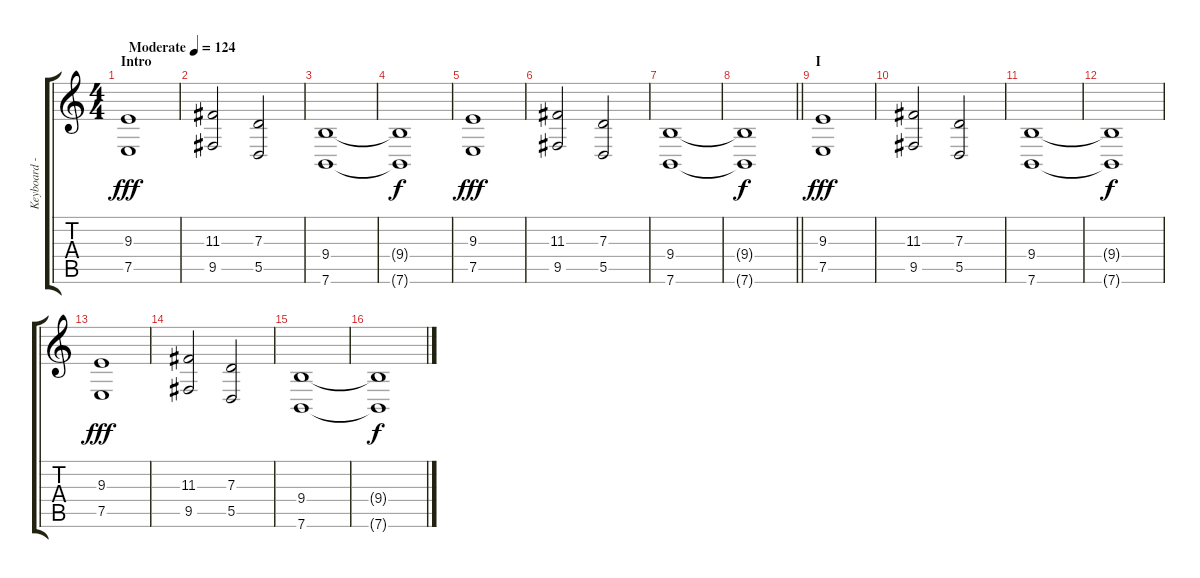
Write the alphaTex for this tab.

\track ("Keyboard - Choir (Ctulhu)" "Keyboard -") {instrument choiraahs}
\staff {score tabs}
\tuning (E4 B3 G3 D3 A2 E2) {hide}
\ts (4 4)
\section ("" "Intro")
\tempo (124 "Moderate")
\clef g2
\ks c
(9.3 7.5).1{dy fff instrument choiraahs} |
(11.3 9.5).2 (7.3 5.5).2 |
(9.4 7.6).1 |
(9.4{t} 7.6{t}).1{dy f} |
(9.3 7.5).1{dy fff} |
(11.3 9.5).2 (7.3 5.5).2 |
(9.4 7.6).1 |
\barLineRight lightlight
(9.4{t} 7.6{t}).1{dy f} |
\section ("" "I")
(9.3 7.5).1{dy fff} |
(11.3 9.5).2 (7.3 5.5).2 |
(9.4 7.6).1 |
(9.4{t} 7.6{t}).1{dy f} |
(9.3 7.5).1{dy fff} |
(11.3 9.5).2 (7.3 5.5).2 |
(9.4 7.6).1 |
(9.4{t} 7.6{t}).1{dy f}
